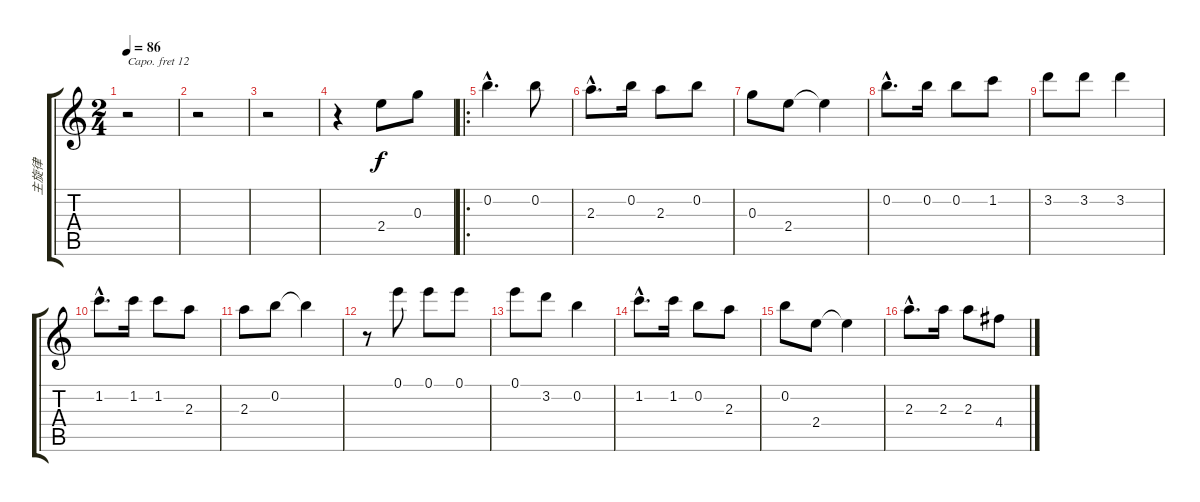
\track ("主旋律" "主旋律") {instrument acousticguitarnylon}
\staff {score tabs}
\capo 12
\tuning (E4 B3 G3 D3 A2 E2) {hide}
\ts (2 4)
\tempo 86
\clef g2
\ks c
r.2{dy f instrument acousticguitarnylon} |
r.2 |
r.2 |
r.4 2.4.8 0.3.8 |
\ro
0.2{hac}.4{d} 0.2.8 |
2.3{hac}.8{d} 0.2.16 2.3.8 0.2.8 |
0.3.8 2.4.8 2.4{t}.4 |
0.2{hac}.8{d} 0.2.16 0.2.8 1.2.8 |
3.2.8 3.2.8 3.2.4 |
1.2{hac}.8{d} 1.2.16 1.2.8 2.3.8 |
2.3.8 0.2.8 0.2{t}.4 |
r.8 0.1.8 0.1.8 0.1.8 |
0.1.8 3.2.8 0.2.4 |
1.2{hac}.8{d} 1.2.16 0.2.8 2.3.8 |
0.2.8 2.4.8 2.4{t}.4 |
2.3{hac}.8{d} 2.3.16 2.3.8 4.4.8
